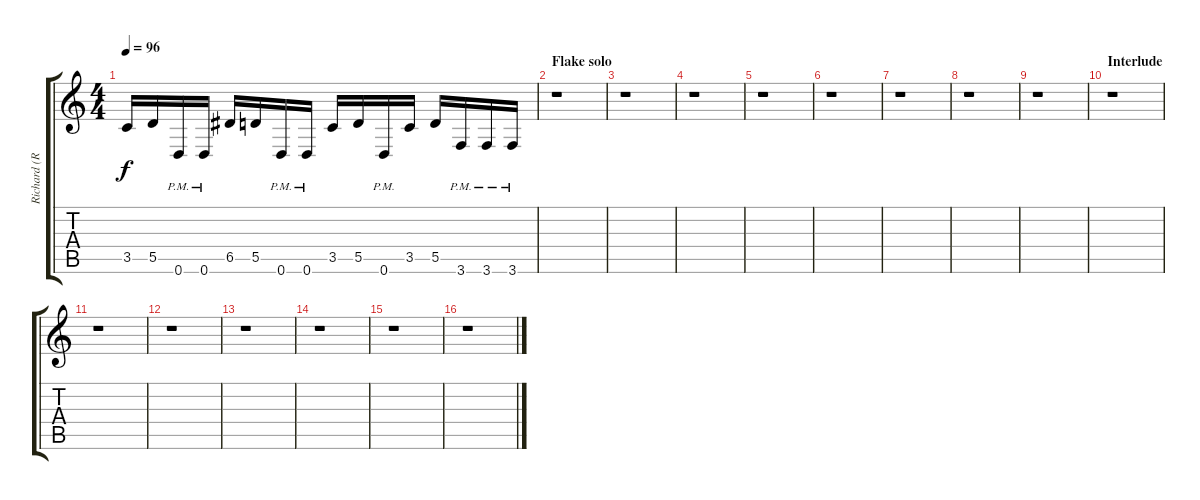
\track ("Richard (Rythm)" "Richard (R") {instrument distortionguitar}
\staff {score tabs}
\tuning (E4 B3 G3 D3 A2 D2) {hide}
\ts (4 4)
\tempo 96
\clef g2
\ks c
3.5.16{dy f} 5.5.16 0.6{pm}.16 0.6{pm}.16 6.5.16 5.5.16 0.6{pm}.16 0.6{pm}.16 3.5.16 5.5.16 0.6{pm}.16 3.5.16 5.5.16 3.6{pm}.16 3.6{pm}.16 3.6{pm}.16 |
\section ("" "Flake solo")
r.1 |
r.1 |
r.1 |
r.1 |
r.1 |
r.1 |
r.1 |
r.1 |
\section ("" "Interlude")
r.1 |
r.1 |
r.1 |
r.1 |
r.1 |
r.1 |
r.1
